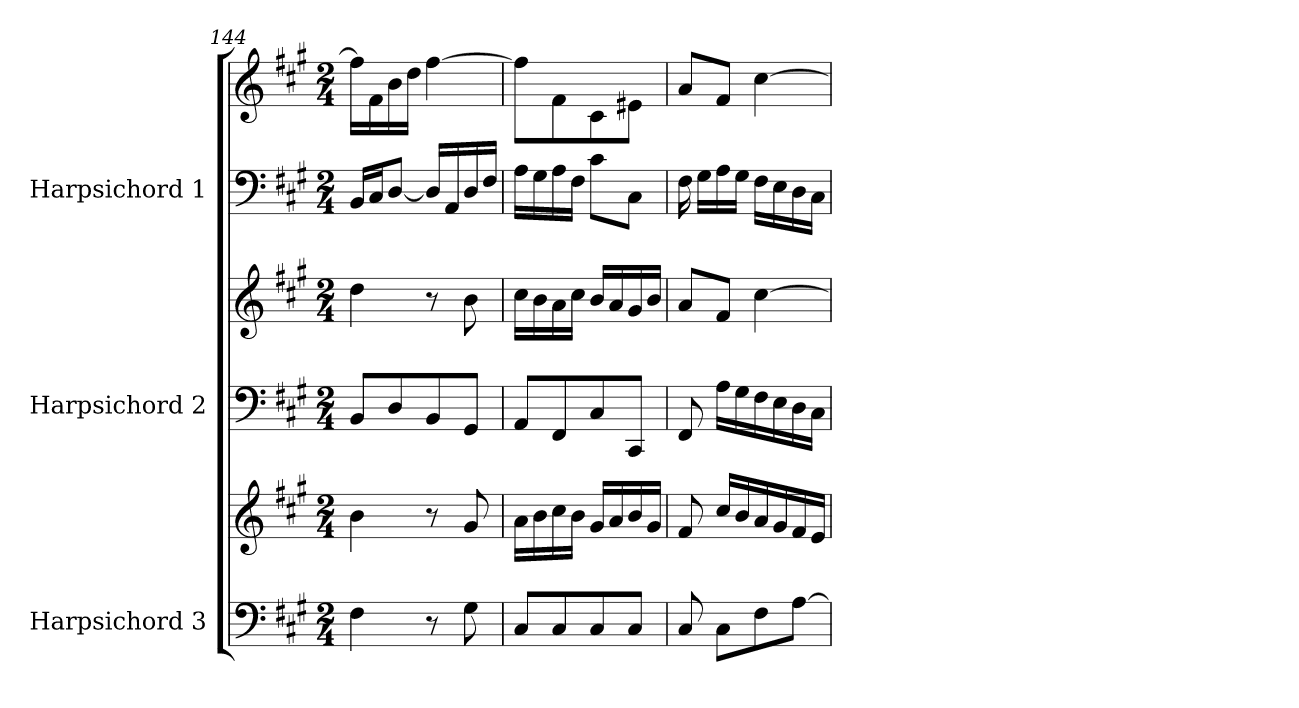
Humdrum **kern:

**kern	**kern	**kern	**kern	**kern	**kern
*part3	*part3	*part2	*part2	*part1	*part1
*staff6	*staff5	*staff4	*staff3	*staff2	*staff1
*I"Harpsichord 3	*	*I"Harpsichord 2	*	*I"Harpsichord 1	*
*I'Hp	*	*I'Hp	*	*I'Hp	*
*clefF4	*clefG2	*clefF4	*clefG2	*clefF4	*clefG2
*k[f#c#g#]	*k[f#c#g#]	*k[f#c#g#]	*k[f#c#g#]	*k[f#c#g#]	*k[f#c#g#]
*M2/4	*M2/4	*M2/4	*M2/4	*M2/4	*M2/4
=144	=144	=144	=144	=144	=144
4F#\	4b\	8BB/L	4dd\	16BB/LL	16ff#\LL]
.	.	.	.	16C#/J	16f#\
.	.	8D/	.	[8D/J	16b\
.	.	.	.	.	16dd\JJ
8r	8r	8BB/	8r	16D/LL]	[4ff#\
.	.	.	.	16AA/	.
8G#\	8g#/	8GG#/J	8b\	16D/	.
.	.	.	.	16F#/JJ	.
=145	=145	=145	=145	=145	=145
8C#/L	16a\LL	8AA/L	16cc#\LL	16A\LL	8ff#\L]
.	16b\	.	16b\	16G#\	.
8C#/	16cc#\	8FF#/	16a\	16A\	8f#\
.	16b\JJ	.	16cc#\JJ	16F#\JJ	.
8C#/	16g#/LL	8C#/	16b/LL	8c#\L	8c#\
.	16a/	.	16a/	.	.
8C#/J	16b/	8CC#/J	16g#/	8C#\J	8e#X\J
.	16g#/JJ	.	16b/JJ	.	.
!!LO:LB:g=z
=146	=146	=146	=146	=146	=146
8C#/	8f#/	8FF#/	8a/L	16F#\	8a/L
.	.	.	.	16G#\LL	.
8C#\L	16cc#/LL	16A\LL	8f#/J	16A\	8f#/J
.	16b/	16G#\	.	16G#\JJ	.
8F#\	16a/	16F#\	[4cc#\	16F#\LL	[4cc#\
.	16g#/	16E\	.	16E\	.
[8A\J	16f#/	16D\	.	16D\	.
.	16e/JJ	16C#\JJ	.	16C#\JJ	.
=	=	=	=	=	=
*-	*-	*-	*-	*-	*-
